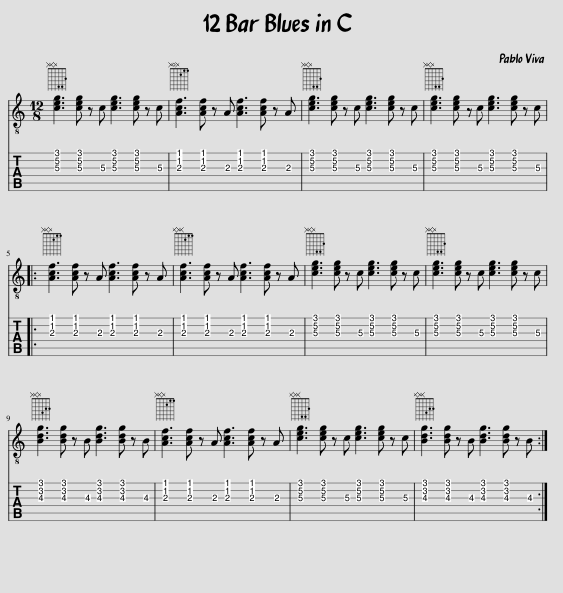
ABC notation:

X:1
%%score { 1 | 2 }
L:1/8
M:12/8
I:linebreak $
K:C
V:1 treble-8
V:2 tab stafflines=6 strings="E2,A2,D3,G3,B3,E4 nostems "
V:1
 [ceg]3 [ceg] z c [ceg]3 [ceg] z c | [Acf]3 [Acf] z A [Acf]3 [Acf] z A | [ceg]3 [ceg] z c [ceg]3 [ceg] z c | [ceg]3 [ceg] z c [ceg]3 [ceg] z c |:$ [Acf]3 [Acf] z A [Acf]3 [Acf] z A | %5
 [Acf]3 [Acf] z A [Acf]3 [Acf] z A | [ceg]3 [ceg] z c [ceg]3 [ceg] z c | [ceg]3 [ceg] z c [ceg]3 [ceg] z c |$ [Bdg]3 [Bdg] z B [Bdg]3 [Bdg] z B | [Acf]3 [Acf] z A [Acf]3 [Acf] z A | %10
 [ceg]3 [ceg] z c [ceg]3 [ceg] z c | [Bdg]3 [Bdg] z B [Bdg]3 [Bdg] z B :| %12
V:2
 [!3!C!2!E!1!G]3 [!3!C!2!E!1!G] x !3!C [!3!C!2!E!1!G]3 [!3!C!2!E!1!G] x !3!C | [!3!A,!2!C!1!F]3 [!3!A,!2!C!1!F] x !3!A, [!3!A,!2!C!1!F]3 [!3!A,!2!C!1!F] x !3!A, | [!3!C!2!E!1!G]3 [!3!C!2!E!1!G] x !3!C [!3!C!2!E!1!G]3 [!3!C!2!E!1!G] x !3!C | [!3!C!2!E!1!G]3 [!3!C!2!E!1!G] x !3!C [!3!C!2!E!1!G]3 [!3!C!2!E!1!G] x !3!C |:$ [!3!A,!2!C!1!F]3 [!3!A,!2!C!1!F] x !3!A, [!3!A,!2!C!1!F]3 [!3!A,!2!C!1!F] x !3!A, | %5
 [!3!A,!2!C!1!F]3 [!3!A,!2!C!1!F] x !3!A, [!3!A,!2!C!1!F]3 [!3!A,!2!C!1!F] x !3!A, | [!3!C!2!E!1!G]3 [!3!C!2!E!1!G] x !3!C [!3!C!2!E!1!G]3 [!3!C!2!E!1!G] x !3!C | [!3!C!2!E!1!G]3 [!3!C!2!E!1!G] x !3!C [!3!C!2!E!1!G]3 [!3!C!2!E!1!G] x !3!C |$ [!3!B,!2!D!1!G]3 [!3!B,!2!D!1!G] x !3!B, [!3!B,!2!D!1!G]3 [!3!B,!2!D!1!G] x !3!B, | [!3!A,!2!C!1!F]3 [!3!A,!2!C!1!F] x !3!A, [!3!A,!2!C!1!F]3 [!3!A,!2!C!1!F] x !3!A, | %10
 [!3!C!2!E!1!G]3 [!3!C!2!E!1!G] x !3!C [!3!C!2!E!1!G]3 [!3!C!2!E!1!G] x !3!C | [!3!B,!2!D!1!G]3 [!3!B,!2!D!1!G] x !3!B, [!3!B,!2!D!1!G]3 [!3!B,!2!D!1!G] x !3!B, :| %12
